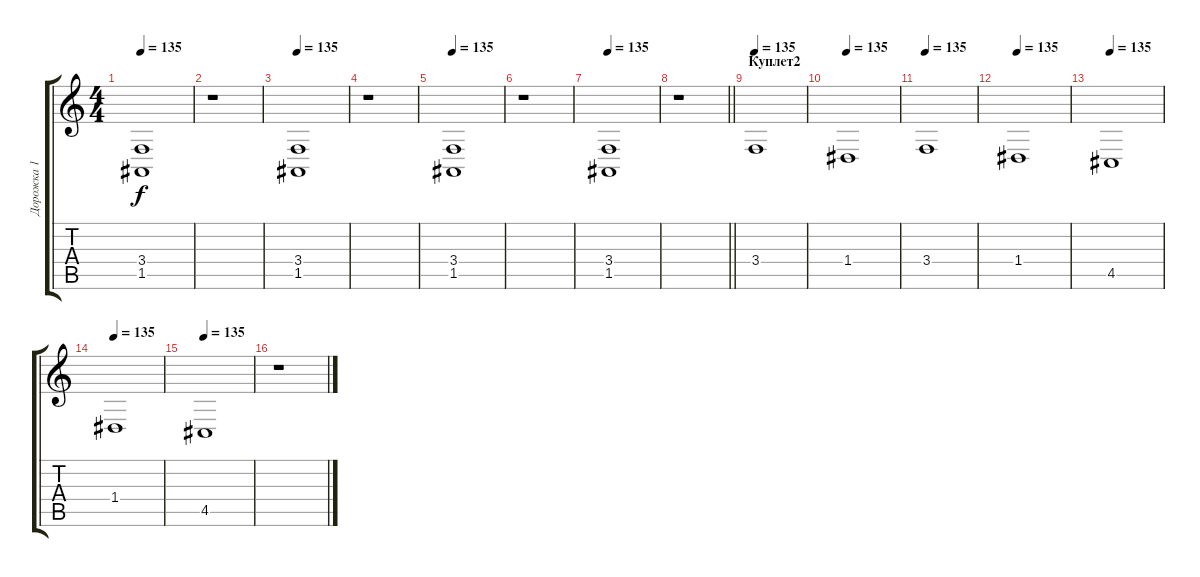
\track ("Дорожка 1" "Дорожка 1") {instrument stringensemble1}
\staff {score tabs}
\tuning (E4 B3 G3 D3 A2 E2) {hide}
\ts (4 4)
\tempo 135
\clef g2
\ks c
(3.4 1.5).1{dy f} |
r.1 |
\tempo 135
(3.4 1.5).1 |
r.1 |
\tempo 135
(3.4 1.5).1 |
r.1 |
\tempo 135
(3.4 1.5).1 |
\barLineRight lightlight
r.1 |
\section ("" "Куплет2")
\tempo 135
3.4.1 |
\tempo 135
1.4.1 |
\tempo 135
3.4.1 |
\tempo 135
1.4.1 |
\tempo 135
4.5.1 |
\tempo 135
1.4.1 |
\tempo 135
4.5.1 |
r.1
